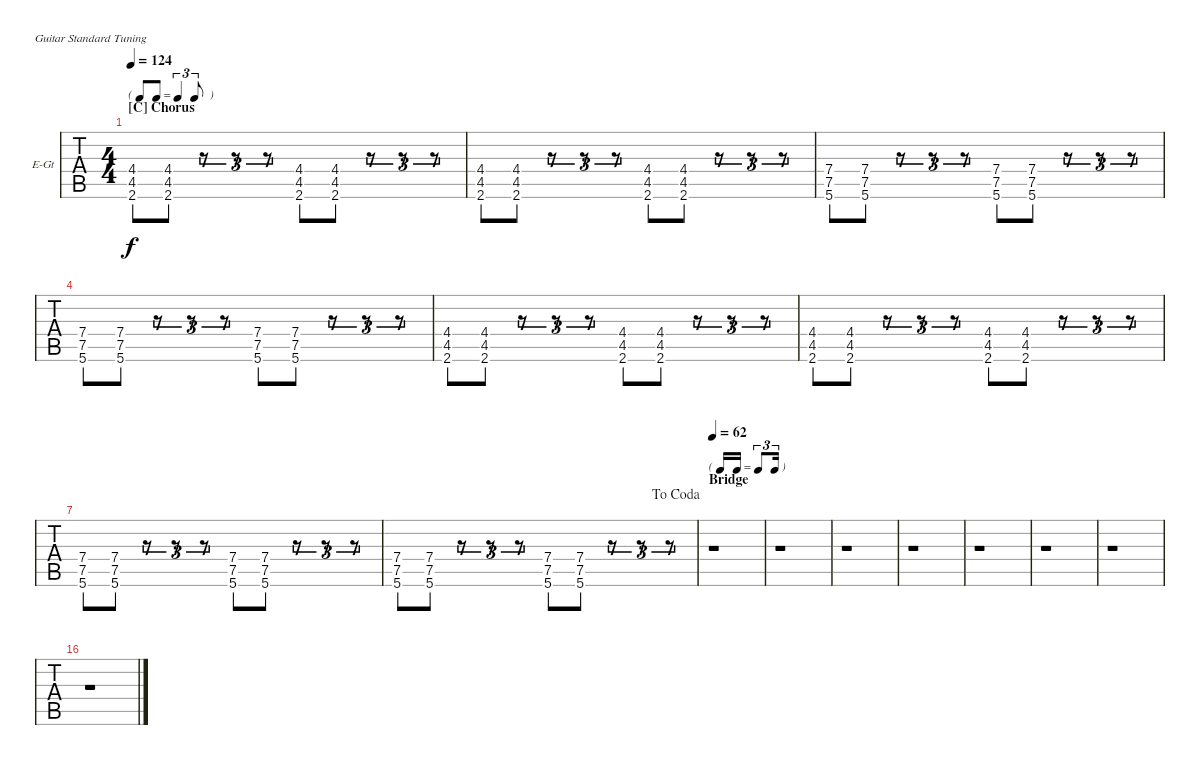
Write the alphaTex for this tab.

\bracketExtendMode nobrackets
\firstSystemTrackNameOrientation horizontal
\otherSystemsTrackNameOrientation horizontal
\defaultBarNumberDisplay FirstOfSystem
\track ("Electric Guitar" "E-Gt") {instrument overdrivenguitar}
\staff {tabs}
\tuning (E4 B3 G3 D3 A2 E2)
\ts (4 4)
\tf triplet8th
\section ("C" "Chorus")
\tempo 124
\clef g2
\scale
0.19685
\ks c
(4.4 4.5 2.6).8{dy f} (4.4 4.5 2.6).8 r.8{tu (3 2)} r.8{tu (3 2)} r.8{tu (3 2)} (4.4 4.5 2.6).8 (4.4 4.5 2.6).8 r.8{tu (3 2)} r.8{tu (3 2)} r.8{tu (3 2)} |
\scale
0.206693 (4.4 4.5 2.6).8 (4.4 4.5 2.6).8 r.8{tu (3 2)} r.8{tu (3 2)} r.8{tu (3 2)} (4.4 4.5 2.6).8 (4.4 4.5 2.6).8 r.8{tu (3 2)} r.8{tu (3 2)} r.8{tu (3 2)} |
\scale
0.228888 (7.4 7.5 5.6).8 (7.4 7.5 5.6).8 r.8{tu (3 2)} r.8{tu (3 2)} r.8{tu (3 2)} (7.4 7.5 5.6).8 (7.4 7.5 5.6).8 r.8{tu (3 2)} r.8{tu (3 2)} r.8{tu (3 2)} |
\scale
0.161374 (7.4 7.5 5.6).8 (7.4 7.5 5.6).8 r.8{tu (3 2)} r.8{tu (3 2)} r.8{tu (3 2)} (7.4 7.5 5.6).8 (7.4 7.5 5.6).8 r.8{tu (3 2)} r.8{tu (3 2)} r.8{tu (3 2)} |
(4.4 4.5 2.6).8 (4.4 4.5 2.6).8 r.8{tu (3 2)} r.8{tu (3 2)} r.8{tu (3 2)} (4.4 4.5 2.6).8 (4.4 4.5 2.6).8 r.8{tu (3 2)} r.8{tu (3 2)} r.8{tu (3 2)} |
(4.4 4.5 2.6).8 (4.4 4.5 2.6).8 r.8{tu (3 2)} r.8{tu (3 2)} r.8{tu (3 2)} (4.4 4.5 2.6).8 (4.4 4.5 2.6).8 r.8{tu (3 2)} r.8{tu (3 2)} r.8{tu (3 2)} |
(7.4 7.5 5.6).8 (7.4 7.5 5.6).8 r.8{tu (3 2)} r.8{tu (3 2)} r.8{tu (3 2)} (7.4 7.5 5.6).8 (7.4 7.5 5.6).8 r.8{tu (3 2)} r.8{tu (3 2)} r.8{tu (3 2)} |
\jump dacoda
(7.4 7.5 5.6).8 (7.4 7.5 5.6).8 r.8{tu (3 2)} r.8{tu (3 2)} r.8{tu (3 2)} (7.4 7.5 5.6).8 (7.4 7.5 5.6).8 r.8{tu (3 2)} r.8{tu (3 2)} r.8{tu (3 2)} |
\tf triplet16th
\section ("" "Bridge")
\tempo 62
r.1 |
r.1 |
r.1 |
r.1 |
r.1 |
r.1 |
r.1 |
r.1
